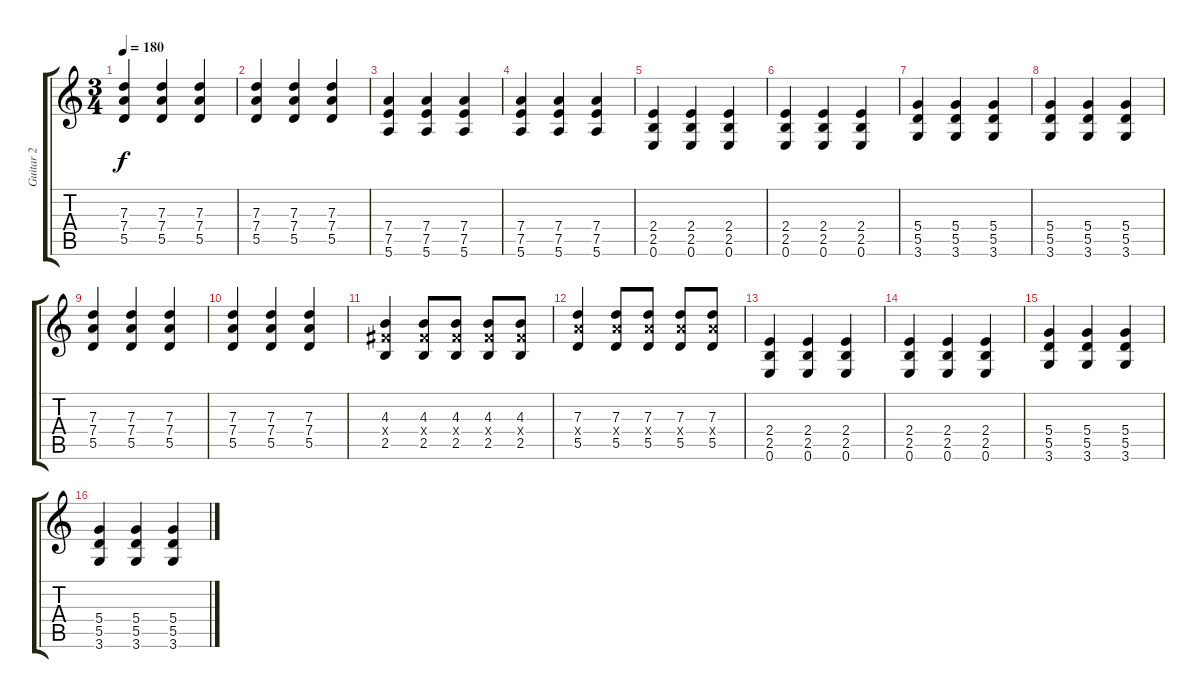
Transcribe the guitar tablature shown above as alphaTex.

\track ("Guitar 2" "Guitar 2") {instrument distortionguitar}
\staff {score tabs}
\tuning (E4 B3 G3 D3 A2 E2) {hide}
\ts (3 4)
\tempo 180
\clef g2
\ks c
(7.3 7.4 5.5).4{dy f} (7.3 7.4 5.5).4 (7.3 7.4 5.5).4 |
(7.3 7.4 5.5).4 (7.3 7.4 5.5).4 (7.3 7.4 5.5).4 |
(7.4 7.5 5.6).4 (7.4 7.5 5.6).4 (7.4 7.5 5.6).4 |
(7.4 7.5 5.6).4 (7.4 7.5 5.6).4 (7.4 7.5 5.6).4 |
(2.4 2.5 0.6).4 (2.4 2.5 0.6).4 (2.4 2.5 0.6).4 |
(2.4 2.5 0.6).4 (2.4 2.5 0.6).4 (2.4 2.5 0.6).4 |
(5.4 5.5 3.6).4 (5.4 5.5 3.6).4 (5.4 5.5 3.6).4 |
(5.4 5.5 3.6).4 (5.4 5.5 3.6).4 (5.4 5.5 3.6).4 |
(7.3 7.4 5.5).4 (7.3 7.4 5.5).4 (7.3 7.4 5.5).4 |
(7.3 7.4 5.5).4 (7.3 7.4 5.5).4 (7.3 7.4 5.5).4 |
(4.3 4.4{x} 2.5).4 (4.3 4.4{x} 2.5).8 (4.3 4.4{x} 2.5).8 (4.3 4.4{x} 2.5).8 (4.3 4.4{x} 2.5).8 |
(7.3 7.4{x} 5.5).4 (7.3 7.4{x} 5.5).8 (7.3 7.4{x} 5.5).8 (7.3 7.4{x} 5.5).8 (7.3 7.4{x} 5.5).8 |
(2.4 2.5 0.6).4 (2.4 2.5 0.6).4 (2.4 2.5 0.6).4 |
(2.4 2.5 0.6).4 (2.4 2.5 0.6).4 (2.4 2.5 0.6).4 |
(5.4 5.5 3.6).4 (5.4 5.5 3.6).4 (5.4 5.5 3.6).4 |
(5.4 5.5 3.6).4 (5.4 5.5 3.6).4 (5.4 5.5 3.6).4
